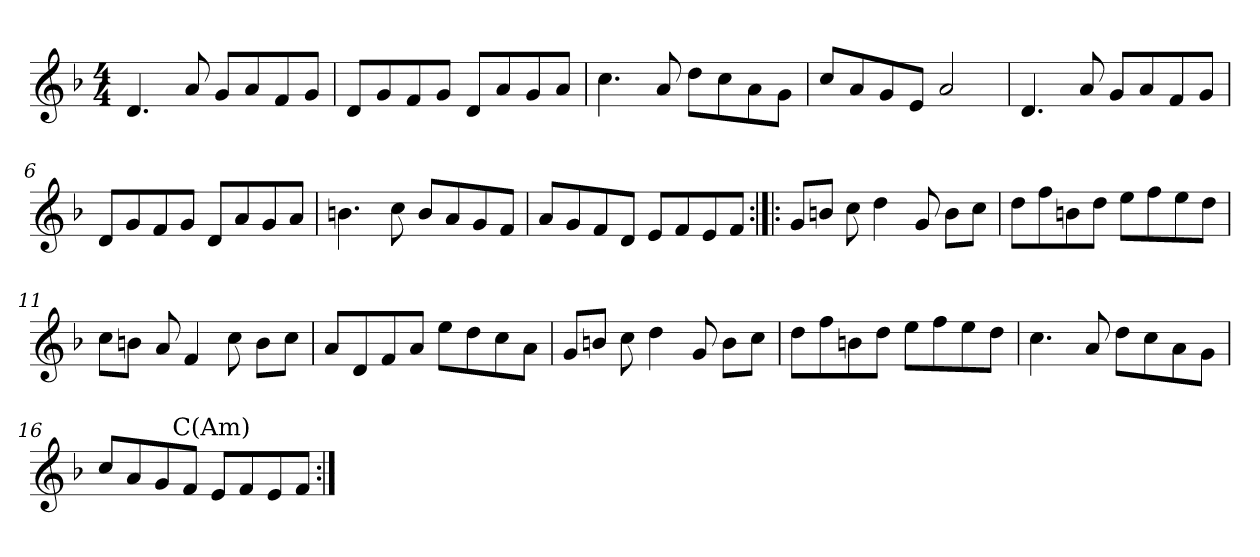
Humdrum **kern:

**kern
*part1
*staff1
*clefG2
*k[b-]
*d:
*M4/4
=1
4.d/
8a/
8g/L
8a/
8f/
8g/J
=2
8d/L
8g/
8f/
8g/J
8d/L
8a/
8g/
8a/J
=3
4.cc\
8a/
8dd\L
8cc\
8a\
8g\J
=4
8cc/L
8a/
8g/
8e/J
2a/
!!LO:LB:g=z
=5
4.d/
8a/
8g/L
8a/
8f/
8g/J
=6
8d/L
8g/
8f/
8g/J
8d/L
8a/
8g/
8a/J
=7
4.bn\
8cc\
8b/L
8a/
8g/
8f/J
=8
8a/L
8g/
8f/
8d/J
8e/L
8f/
8e/
8f/J
!!LO:LB:g=z
=9:|!|:
8g/L
8bn/J
8cc\
4dd\
8g/
8b\L
8cc\J
=10
8dd\L
8ff\
8bn\
8dd\J
8ee\L
8ff\
8ee\
8dd\J
=11
8cc\L
8bn\J
8a/
4f/
8cc\
8b\L
8cc\J
=12
8a/L
8d/
8f/
8a/J
8ee\L
8dd\
8cc\
8a\J
!!LO:LB:g=z
=13
8g/L
8bn/J
8cc\
4dd\
8g/
8b\L
8cc\J
=14
8dd\L
8ff\
8bn\
8dd\J
8ee\L
8ff\
8ee\
8dd\J
=15
4.cc\
8a/
8dd\L
8cc\
8a\
8g\J
=16
8cc/L
8a/
8g/
8f/J
!LO:TX:a:cj:t=C(Am)
8e/L
8f/
8e/
8f/J
=:|!
*-
